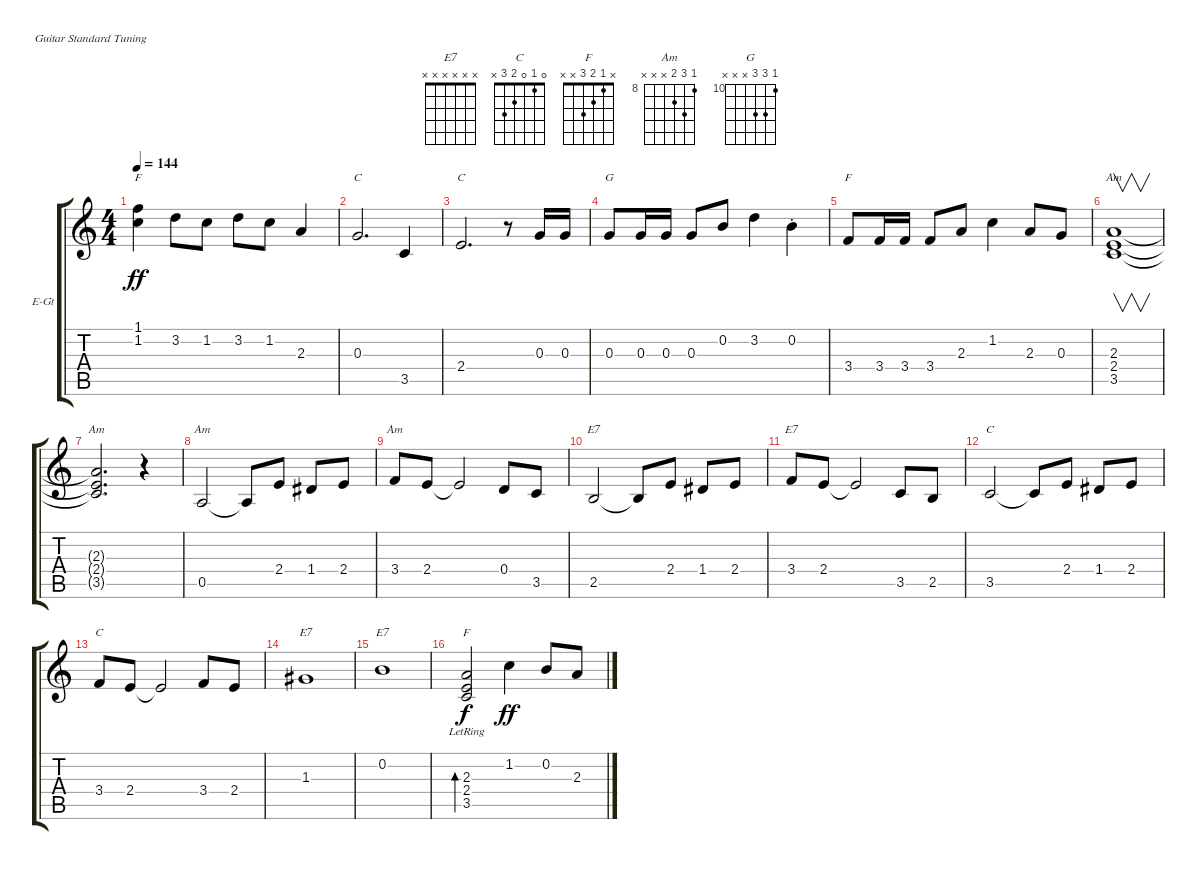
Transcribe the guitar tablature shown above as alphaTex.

\defaultSystemsLayout 4
\bracketExtendMode groupsimilarinstruments
\firstSystemTrackNameOrientation horizontal
\otherSystemsTrackNameOrientation horizontal
\track ("Solo Guitar" "E-Gt") {instrument electricguitarclean}
\staff {score tabs}
\tuning (E4 B3 G3 D3 A2 E2)
\chord ("E7" x x x x x x)
\chord ("C" x x x x x x)
\chord ("F" x 1 2 3 x x)
\chord ("C" 0 1 0 2 3 x)
\chord ("Am" 0 1 2 2 0 x)
\chord ("G" 10 12 12 x x x) {firstfret 10}
\chord ("Am" 8 10 9 x x x) {firstfret 8}
\ts (4 4)
\tempo 144
\clef g2
\ks c
(1.2{t} 1.1{t}).4{ch "F" dy ff} 3.2.8 1.2.8 3.2.8 1.2.8 2.3.4 |
0.3.2{d ch "C"} 3.5.4 |
2.4.2{d ch "C"} r.8 0.3.16 0.3.16 |
0.3.8{ch "G"} 0.3.16 0.3.16 0.3.8 0.2.8 3.2.4 0.2{st}.4 |
3.4.8{ch "F"} 3.4.16 3.4.16 3.4.8 2.3.8 1.2.4 2.3.8 0.3.8 |
(2.3 2.4 3.5).1{v ch "Am"} |
(3.5{t} 2.4{t} 2.3{t}).2{d ch "Am"} r.4 |
0.5.2{ch "Am"} 0.5{t}.8 2.4.8 1.4.8 2.4.8 |
3.4.8{ch "Am"} 2.4.8 2.4{t}.2 0.4.8 3.5.8 |
2.5.2{ch "E7"} 2.5{t}.8 2.4.8 1.4.8 2.4.8 |
3.4.8{ch "E7"} 2.4.8 2.4{t}.2 3.5.8 2.5.8 |
3.5.2{ch "C"} 3.5{t}.8 2.4.8 1.4.8 2.4.8 |
3.4.8{ch "C"} 2.4.8 2.4{t}.2 3.4.8 2.4.8 |
1.3.1{ch "E7"} |
0.2.1{ch "E7"} |
(2.3{lr} 2.4{lr} 3.5{lr}).2{bd 30 ch "F" dy f} 1.2.4{dy ff} 0.2.8 2.3.8
